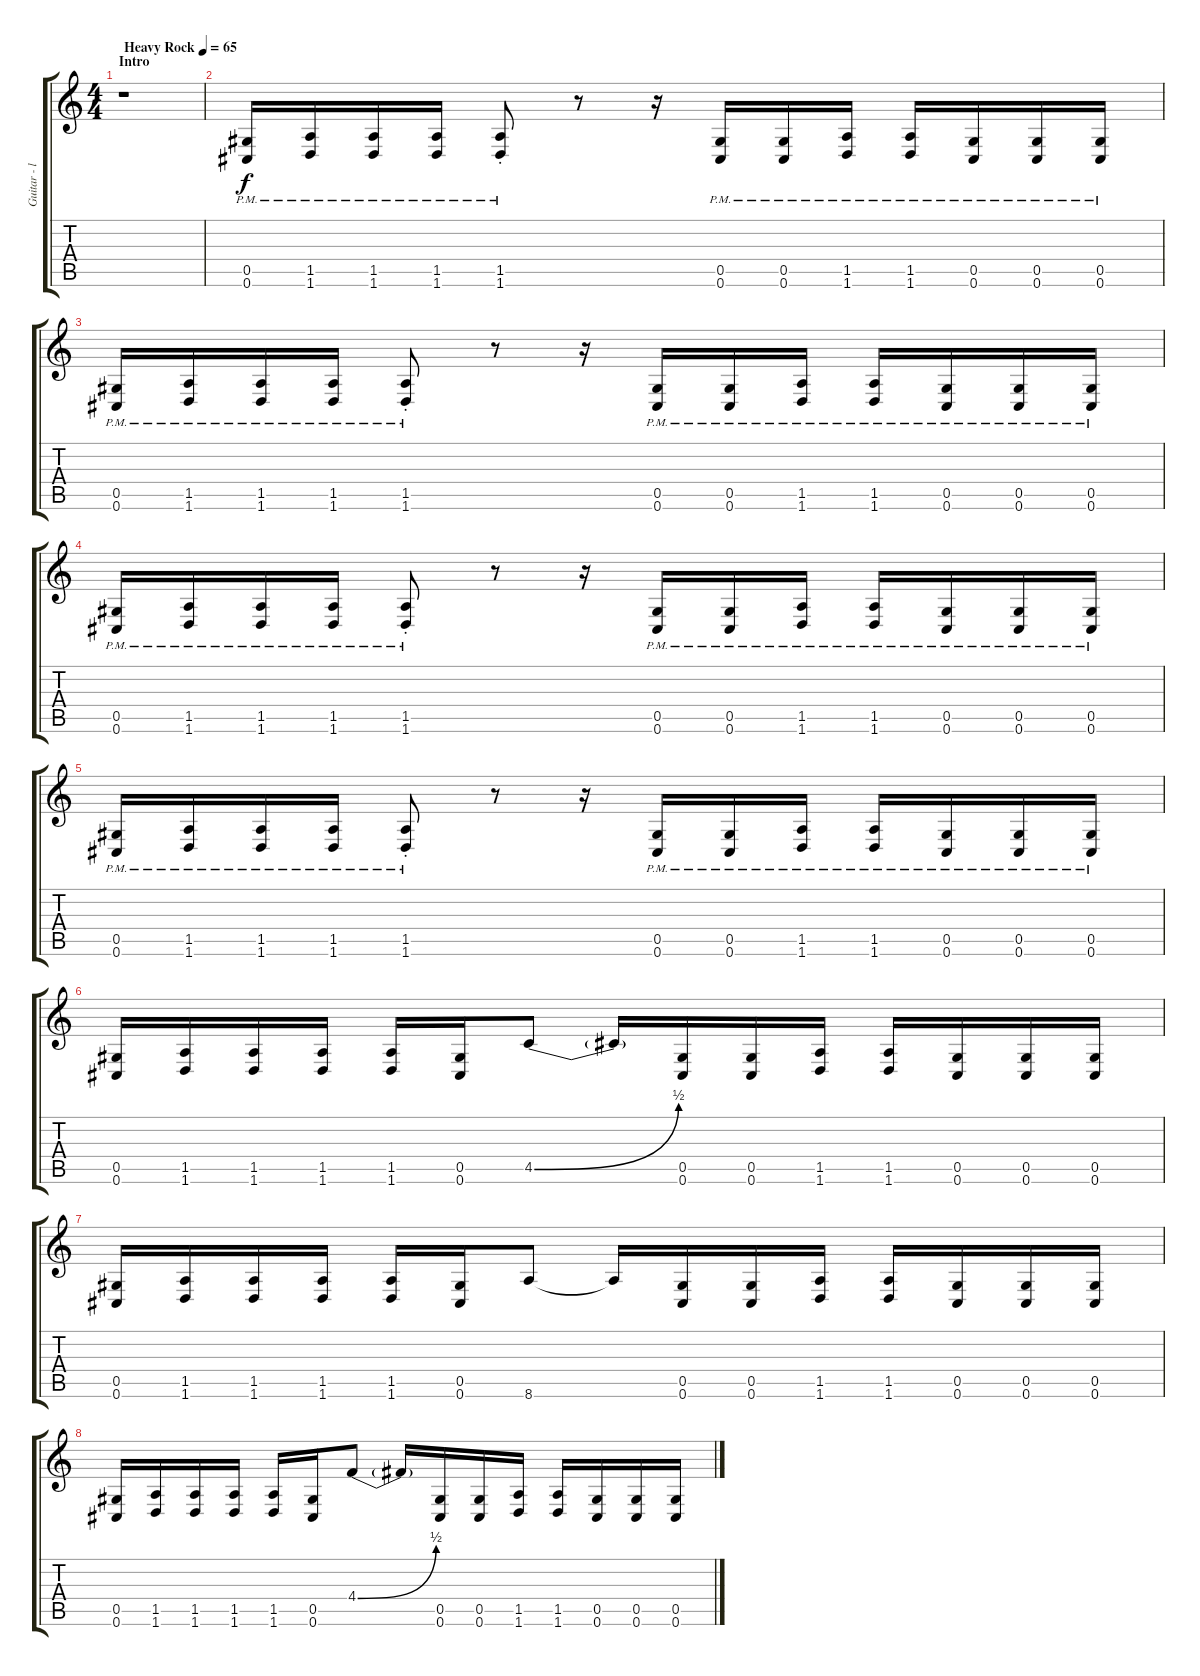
\track ("Guitar - left" "Guitar - l") {instrument distortionguitar}
\staff {score tabs}
\tuning (Eb4 Bb3 Gb3 Db3 Ab2 Db2) {hide}
\ts (4 4)
\section ("" "Intro")
\tempo (65 "Heavy Rock")
\clef g2
\ks c
r.1{dy f instrument distortionguitar} |
(0.5{pm} 0.6{pm}).16 (1.5{pm} 1.6{pm}).16 (1.5{pm} 1.6{pm}).16 (1.5{pm} 1.6{pm}).16 (1.5{pm st} 1.6{pm st}).8 r.8 r.16 (0.5{pm} 0.6{pm}).16 (0.5{pm} 0.6{pm}).16 (1.5{pm} 1.6{pm}).16 (1.5{pm} 1.6{pm}).16 (0.5{pm} 0.6{pm}).16 (0.5{pm} 0.6{pm}).16 (0.5{pm} 0.6{pm}).16 |
(0.5{pm} 0.6{pm}).16 (1.5{pm} 1.6{pm}).16 (1.5{pm} 1.6{pm}).16 (1.5{pm} 1.6{pm}).16 (1.5{pm st} 1.6{pm st}).8 r.8 r.16 (0.5{pm} 0.6{pm}).16 (0.5{pm} 0.6{pm}).16 (1.5{pm} 1.6{pm}).16 (1.5{pm} 1.6{pm}).16 (0.5{pm} 0.6{pm}).16 (0.5{pm} 0.6{pm}).16 (0.5{pm} 0.6{pm}).16 |
(0.5{pm} 0.6{pm}).16 (1.5{pm} 1.6{pm}).16 (1.5{pm} 1.6{pm}).16 (1.5{pm} 1.6{pm}).16 (1.5{pm st} 1.6{pm st}).8 r.8 r.16 (0.5{pm} 0.6{pm}).16 (0.5{pm} 0.6{pm}).16 (1.5{pm} 1.6{pm}).16 (1.5{pm} 1.6{pm}).16 (0.5{pm} 0.6{pm}).16 (0.5{pm} 0.6{pm}).16 (0.5{pm} 0.6{pm}).16 |
(0.5{pm} 0.6{pm}).16 (1.5{pm} 1.6{pm}).16 (1.5{pm} 1.6{pm}).16 (1.5{pm} 1.6{pm}).16 (1.5{pm st} 1.6{pm st}).8 r.8 r.16 (0.5{pm} 0.6{pm}).16 (0.5{pm} 0.6{pm}).16 (1.5{pm} 1.6{pm}).16 (1.5{pm} 1.6{pm}).16 (0.5{pm} 0.6{pm}).16 (0.5{pm} 0.6{pm}).16 (0.5{pm} 0.6{pm}).16 |
(0.5 0.6).16 (1.5 1.6).16 (1.5 1.6).16 (1.5 1.6).16 (1.5 1.6).16 (0.5 0.6).16 4.5{be (bend 0 0 60 2)}.8 4.5{t}.16 (0.5 0.6).16 (0.5 0.6).16 (1.5 1.6).16 (1.5 1.6).16 (0.5 0.6).16 (0.5 0.6).16 (0.5 0.6).16 |
(0.5 0.6).16 (1.5 1.6).16 (1.5 1.6).16 (1.5 1.6).16 (1.5 1.6).16 (0.5 0.6).16 8.6.8 8.6{t}.16 (0.5 0.6).16 (0.5 0.6).16 (1.5 1.6).16 (1.5 1.6).16 (0.5 0.6).16 (0.5 0.6).16 (0.5 0.6).16 |
(0.5 0.6).16 (1.5 1.6).16 (1.5 1.6).16 (1.5 1.6).16 (1.5 1.6).16 (0.5 0.6).16 4.4{be (bend 0 0 60 2)}.8 4.4{t}.16 (0.5 0.6).16 (0.5 0.6).16 (1.5 1.6).16 (1.5 1.6).16 (0.5 0.6).16 (0.5 0.6).16 (0.5 0.6).16
